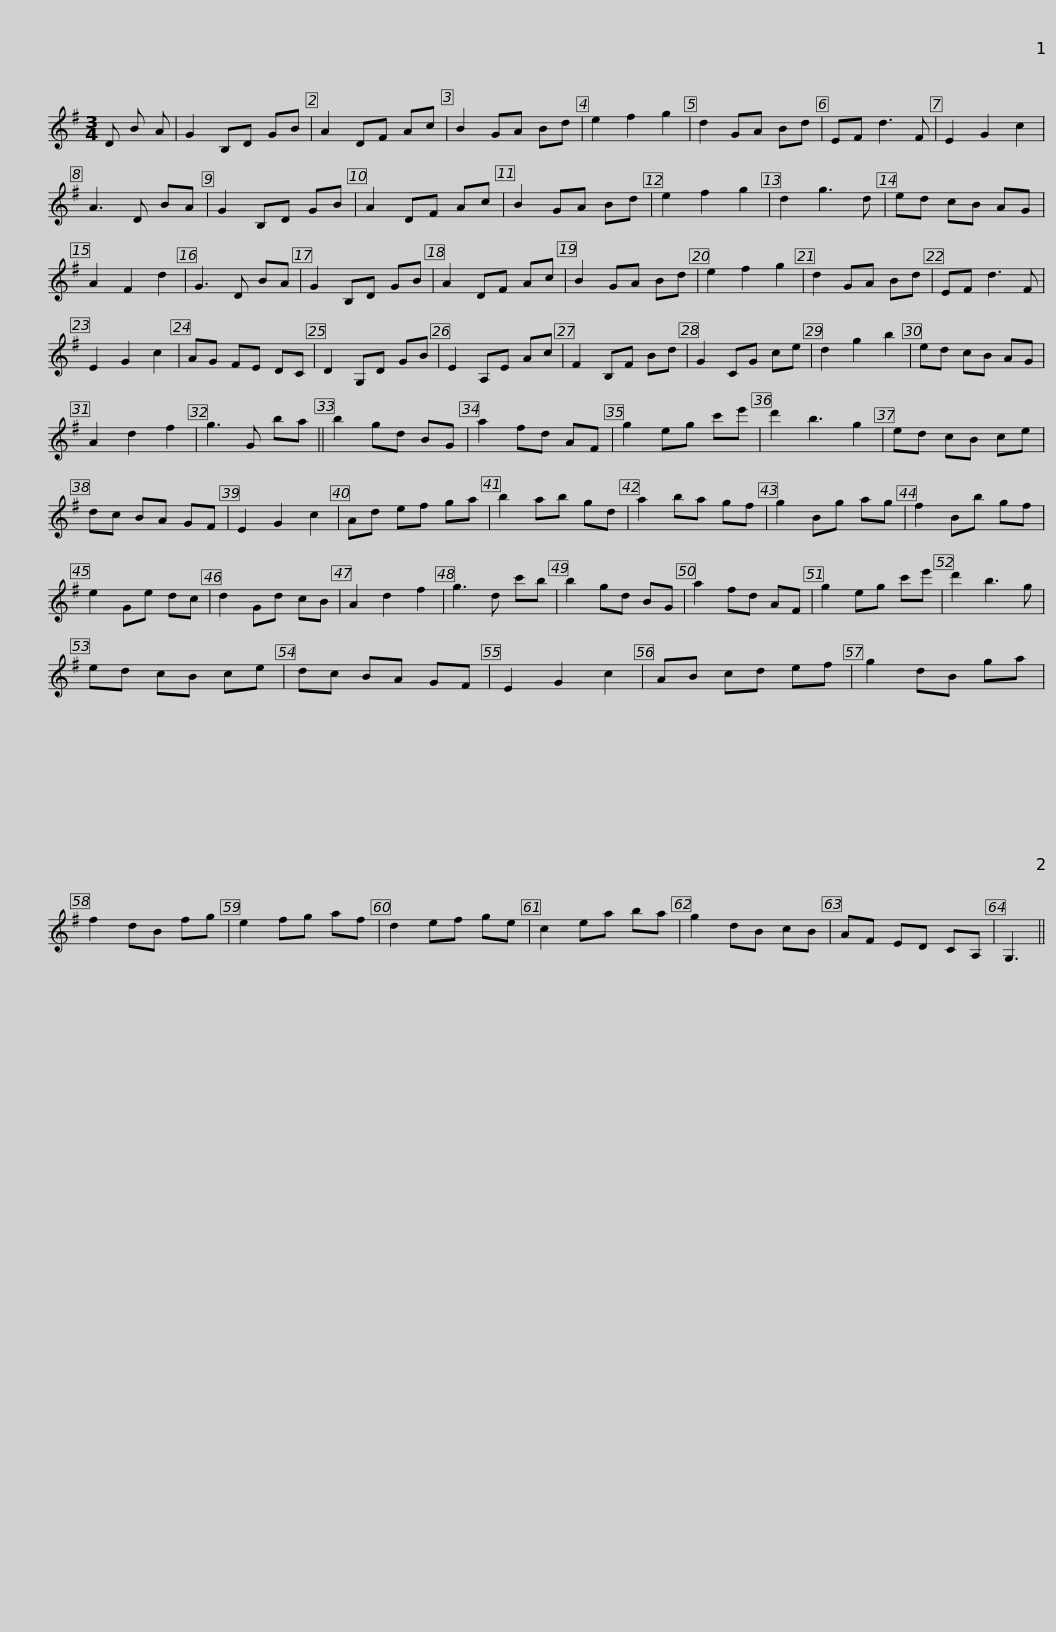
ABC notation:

X:1
L:1/8
M:3/4
I:linebreak $
K:G
V:1 treble
V:1
 D B A | G2 B,D GB | A2 DF Ac | B2 GA Bd | e2 f2 g2 | %5
 d2 GA Bd | EF d3 F | E2 G2 c2 | A3 D BA |$ G2 B,D GB | %10
 A2 DF Ac | B2 GA Bd | e2 f2 g2 | d2 g3 d | ed cB AG | %15
 A2 F2 d2 | G3 D BA | G2 B,D GB |$ A2 DF Ac | B2 GA Bd | %20
 e2 f2 g2 | d2 GA Bd | EF d3 F | E2 G2 c2 | AG FE DC | %25
 D2 G,D GB | E2 A,E Ac |$ F2 B,F Bd | G2 CG ce | d2 g2 b2 | %30
 ed cB AG | A2 d2 f2 | g3 G ba || b2 gd BG | a2 fd AF | %35
 g2 eg c'e' |$ d'2 b3 g2 | ed cB ce | dc BA GF | E2 G2 c2 | %40
 Ad ef ga | b2 ab gd | a2 ba gf | g2 Bg ag |$ f2 Bb gf | %45
 e2 Ge dc | d2 Gd cB | A2 d2 f2 | g3 d c'b | b2 gd BG | %50
 a2 fd AF | g2 eg c'e' | d'2 b3 g |$ ed cB ce | dc BA GF | %55
 E2 G2 c2 | AB cd ef | g2 dB ga | f2 dB fg | e2 fg af | %60
 d2 ef ge |$ c2 ea ba | g2 dB cB | AF ED CA, | G,3 || %65
